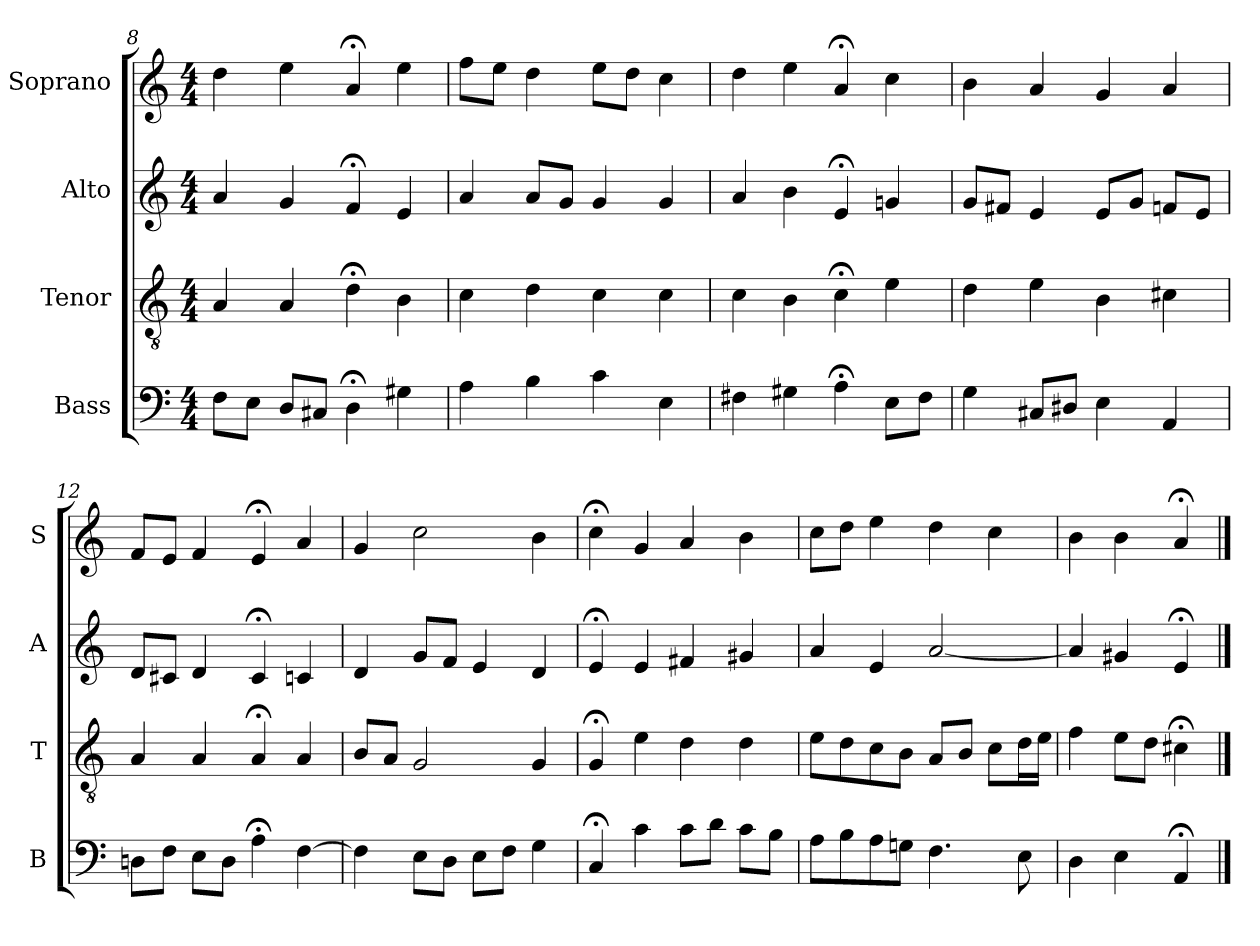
**kern	**kern	**kern	**kern
*part4	*part3	*part2	*part1
*staff4	*staff3	*staff2	*staff1
*I"Bass	*I"Tenor	*I"Alto	*I"Soprano
*I'B	*I'T	*I'A	*I'S
*clefF4	*clefGv2	*clefG2	*clefG2
*k[]	*k[]	*k[]	*k[]
*a:	*a:	*a:	*a:
*M4/4	*M4/4	*M4/4	*M4/4
=8	=8	=8	=8
8FL	4A	4a	4dd
8EJ	.	.	.
8DL	4A	4g	4ee
8C#XJ	.	.	.
4D;<	4d;<	4f;<	4a;<
4G#X	4B	4e	4ee
=9	=9	=9	=9
4A	4c	4a	8ffL
.	.	.	8eeJ
4B	4d	8aL	4dd
.	.	8gJ	.
4c	4c	4g	8eeL
.	.	.	8ddJ
4E	4c	4g	4cc
=10	=10	=10	=10
4F#X	4c	4a	4dd
4G#X	4B	4b	4ee
4A;<	4c;<	4e;<	4a;<
8EL	4e	4gn	4cc
8F#J	.	.	.
=11	=11	=11	=11
4G	4d	8gL	4b
.	.	8f#XJ	.
8C#XL	4e	4e	4a
8D#XJ	.	.	.
4E	4B	8eL	4g
.	.	8gJ	.
4AA	4c#X	8fnL	4a
.	.	8eJ	.
=12	=12	=12	=12
8DnL	4A	8dL	8fL
8FJ	.	8c#XJ	8eJ
8EL	4A	4d	4f
8DJ	.	.	.
4A;<	4A;<	4c#;<	4e;<
[4F	4A	4cn	4a
=13	=13	=13	=13
4F]	8BL	4d	4g
.	8AJ	.	.
8EL	2G	8gL	2cc
8DJ	.	8fJ	.
8EL	.	4e	.
8FJ	.	.	.
4G	4G	4d	4b
=14	=14	=14	=14
4C;<	4G;<	4e;<	4cc;<
4c	4e	4e	4g
8cL	4d	4f#X	4a
8dJ	.	.	.
8cL	4d	4g#X	4b
8BJ	.	.	.
=15	=15	=15	=15
8AL	8eL	4a	8ccL
8B	8d	.	8ddJ
8A	8c	4e	4ee
8GnJ	8BJ	.	.
4.F	8AL	[2a	4dd
.	8BJ	.	.
.	8cL	.	4cc
8E	16dL	.	.
.	16eJJ	.	.
=16	=16	=16	=16
4D	4f	4a]	4b
4E	8eL	4g#X	4b
.	8dJ	.	.
4AA;<	4c#X;<	4e;<	4a;<
==	==	==	==
*-	*-	*-	*-
